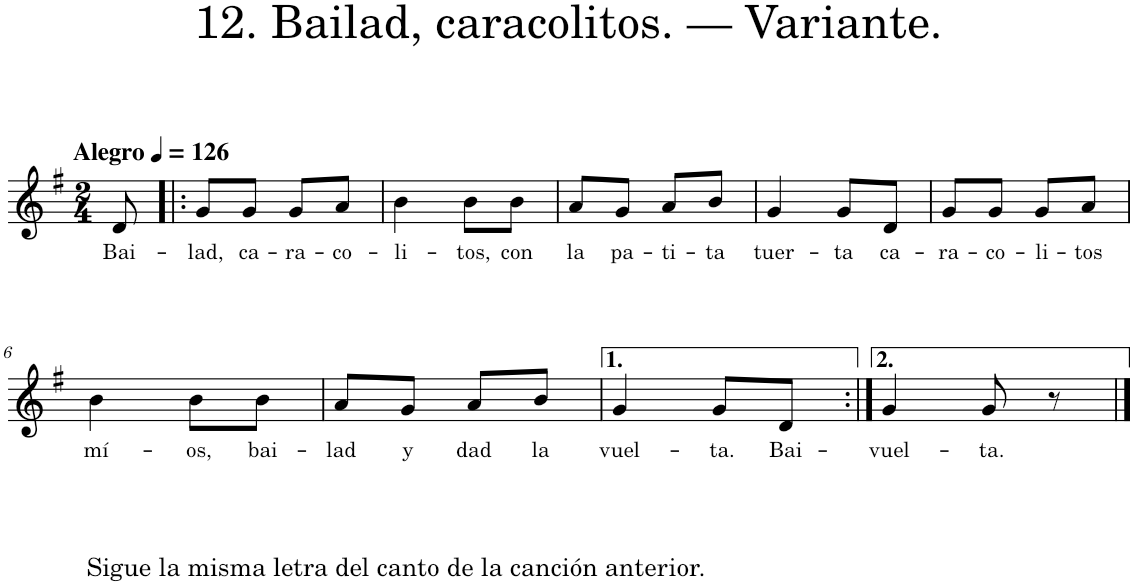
**kern	**text
*part1	*part1
*staff1	*staff1
*I"Piano	*
*I'Pno.	*
*clefG2	*
*k[f#]	*
*M2/4	*
*MM126	*
=	=
!LO:TX:a:B:t=Alegro	!
!	!LO:LY:b
8d/	Bai-
=1!|:	=1!|:
!	!LO:LY:b
8g/L	-lad,
!	!LO:LY:b
8g/J	ca-
!	!LO:LY:b
8g/L	-ra-
!	!LO:LY:b
8a/J	-co-
=2	=2
!	!LO:LY:b
4b\	-li-
!	!LO:LY:b
8b\L	-tos,
!	!LO:LY:b
8b\J	con
=3	=3
!	!LO:LY:b
8a/L	la
!	!LO:LY:b
8g/J	pa-
!	!LO:LY:b
8a/L	-ti-
!	!LO:LY:b
8b/J	-ta
=4	=4
!	!LO:LY:b
4g/	tuer-
!	!LO:LY:b
8g/L	-ta
!	!LO:LY:b
8d/J	ca-
=5	=5
!	!LO:LY:b
8g/L	-ra-
!	!LO:LY:b
8g/J	-co-
!	!LO:LY:b
8g/L	-li-
!	!LO:LY:b
8a/J	-tos
!!LO:LB:g=z
=6	=6
!LO:TX:b:t=Sigue la misma letra del canto de la canción anterior.	!
!	!LO:LY:b
4b\	mí-
!	!LO:LY:b
8b\L	-os,
!	!LO:LY:b
8b\J	bai-
=7	=7
!	!LO:LY:b
8a/L	-lad
!	!LO:LY:b
8g/J	y
!	!LO:LY:b
8a/L	dad
!	!LO:LY:b
8b/J	la
=8	=8
!	!LO:LY:b
4g/	vuel-
!	!LO:LY:b
8g/L	-ta.
!	!LO:LY:b
8d/J	Bai-
=9:|!	=9:|!
!	!LO:LY:b
4g/	-vuel-
!	!LO:LY:b
8g/	-ta.
8r	.
==	==
*-	*-
